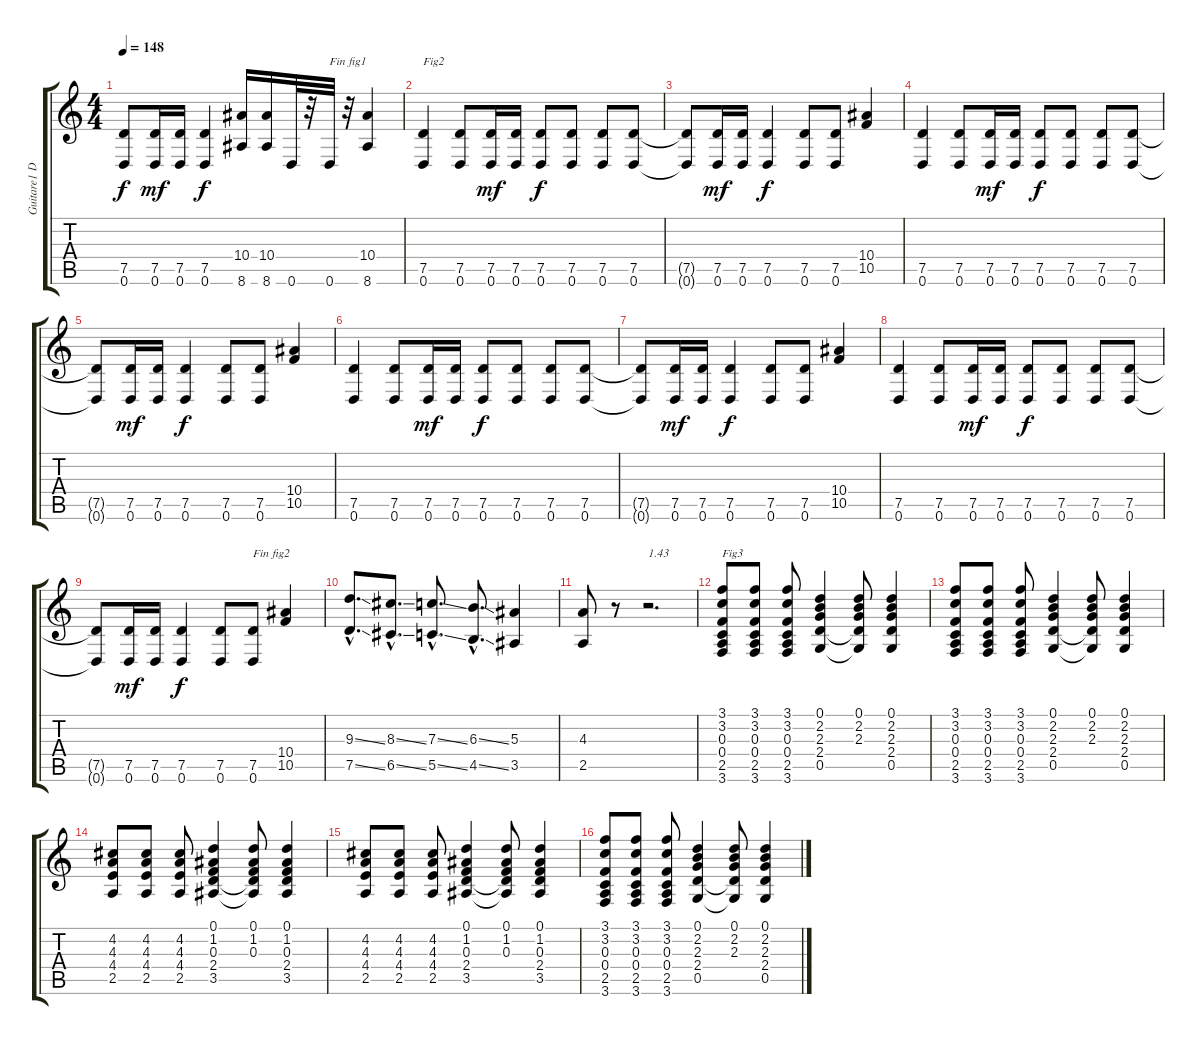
\track ("Guitare1 D" "Guitare1 D") {instrument distortionguitar}
\staff {score tabs}
\tuning (D4 A3 F3 C3 G2 D2) {hide}
\ts (4 4)
\tempo 148
\clef g2
\ks c
(7.5{t} 0.6{t}).8{dy f} (7.5 0.6).16{dy mf} (7.5 0.6).16 (7.5 0.6).4{dy f} (10.4 8.6).16 (10.4 8.6).16 0.6.32 r.32 0.6.32{txt "Fin fig1"} r.32 (10.4 8.6).4 |
(7.5 0.6).4{txt "Fig2"} (7.5 0.6).8 (7.5 0.6).16{dy mf} (7.5 0.6).16 (7.5 0.6).8{dy f} (7.5 0.6).8 (7.5 0.6).8 (7.5 0.6).8 |
(7.5{t} 0.6{t}).8 (7.5 0.6).16{dy mf} (7.5 0.6).16 (7.5 0.6).4{dy f} (7.5 0.6).8 (7.5 0.6).8 (10.4 10.5).4 |
(7.5 0.6).4 (7.5 0.6).8 (7.5 0.6).16{dy mf} (7.5 0.6).16 (7.5 0.6).8{dy f} (7.5 0.6).8 (7.5 0.6).8 (7.5 0.6).8 |
(7.5{t} 0.6{t}).8 (7.5 0.6).16{dy mf} (7.5 0.6).16 (7.5 0.6).4{dy f} (7.5 0.6).8 (7.5 0.6).8 (10.4 10.5).4 |
(7.5 0.6).4 (7.5 0.6).8 (7.5 0.6).16{dy mf} (7.5 0.6).16 (7.5 0.6).8{dy f} (7.5 0.6).8 (7.5 0.6).8 (7.5 0.6).8 |
(7.5{t} 0.6{t}).8 (7.5 0.6).16{dy mf} (7.5 0.6).16 (7.5 0.6).4{dy f} (7.5 0.6).8 (7.5 0.6).8 (10.4 10.5).4 |
(7.5 0.6).4 (7.5 0.6).8 (7.5 0.6).16{dy mf} (7.5 0.6).16 (7.5 0.6).8{dy f} (7.5 0.6).8 (7.5 0.6).8 (7.5 0.6).8 |
(7.5{t} 0.6{t}).8 (7.5 0.6).16{dy mf} (7.5 0.6).16 (7.5 0.6).4{dy f} (7.5 0.6).8 (7.5 0.6).8{txt "Fin fig2"} (10.4 10.5).4 |
(9.3{ss hac} 7.5{ss hac}).8{d} (8.3{ss hac} 6.5{ss hac}).8{d} (7.3{ss hac} 5.5{ss hac}).8{d} (6.3{ss hac} 4.5{ss hac}).8{d} (5.3 3.5).4 |
(4.3 2.5).8 r.8 r.2{d txt "1.43"} |
(3.1 3.2 0.3 0.4 2.5 3.6).8{txt "Fig3"} (3.1 3.2 0.3 0.4 2.5 3.6).8 (3.1 3.2 0.3 0.4 2.5 3.6).8 (0.1 2.2 2.3 2.4 0.5).4 (0.1 2.2 2.3 2.4{t} 0.5{t}).8 (0.1 2.2 2.3 2.4 0.5).4 |
(3.1 3.2 0.3 0.4 2.5 3.6).8 (3.1 3.2 0.3 0.4 2.5 3.6).8 (3.1 3.2 0.3 0.4 2.5 3.6).8 (0.1 2.2 2.3 2.4 0.5).4 (0.1 2.2 2.3 2.4{t} 0.5{t}).8 (0.1 2.2 2.3 2.4 0.5).4 |
(4.2 4.3 4.4 2.5).8 (4.2 4.3 4.4 2.5).8 (4.2 4.3 4.4 2.5).8 (0.1 1.2 0.3 2.4 3.5).4 (0.1 1.2 0.3 2.4{t} 3.5{t}).8 (0.1 1.2 0.3 2.4 3.5).4 |
(4.2 4.3 4.4 2.5).8 (4.2 4.3 4.4 2.5).8 (4.2 4.3 4.4 2.5).8 (0.1 1.2 0.3 2.4 3.5).4 (0.1 1.2 0.3 2.4{t} 3.5{t}).8 (0.1 1.2 0.3 2.4 3.5).4 |
(3.1 3.2 0.3 0.4 2.5 3.6).8 (3.1 3.2 0.3 0.4 2.5 3.6).8 (3.1 3.2 0.3 0.4 2.5 3.6).8 (0.1 2.2 2.3 2.4 0.5).4 (0.1 2.2 2.3 2.4{t} 0.5{t}).8 (0.1 2.2 2.3 2.4 0.5).4
